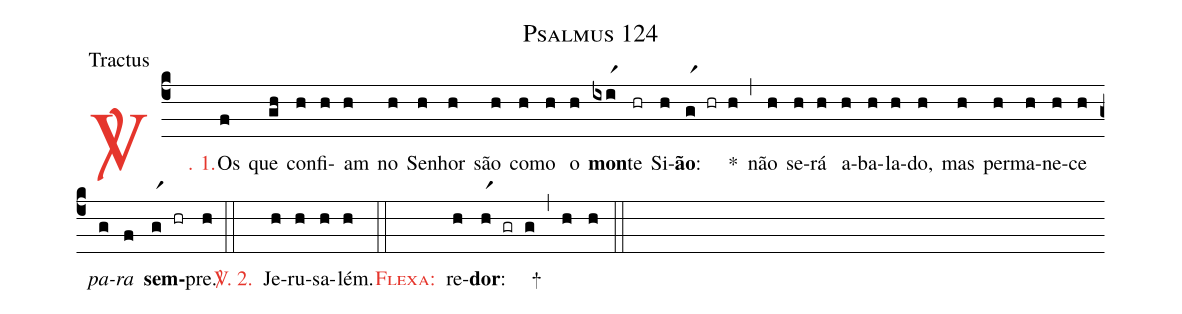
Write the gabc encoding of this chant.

name: Psalmus 124;
office-part: Tractus;
%%
(c4)

<c><sp>V/</sp>. 1.</c>() Os(f) que(gh) con(h)fi(h)am(h) no(h) Se(h)nhor(h) são(h) co(h)mo(h) o(h) <b>mon</b>(ixir1)te(hr) Si(h)<b>ão</b>:(gr1 hr h) *(,) não(h) se(h)rá(h) a(h)ba(h)la(h)do,(h) mas(h) per(h)ma(h)ne(h)ce(h) <i>pa</i>(g)<i>ra</i>(f) <b>sem</b>(gr1 hr)pre.(h)

(::)

<c><sp>V/</sp>. 2.</c>() Je(h)ru(h)sa(h)lém.(h)

(::)

<nlba><c><sc>Flexa</sc>:</c>() re</nlba>(h)<b>dor</b>:(hr1 gr g) +(,) (h) (h)

(::)
